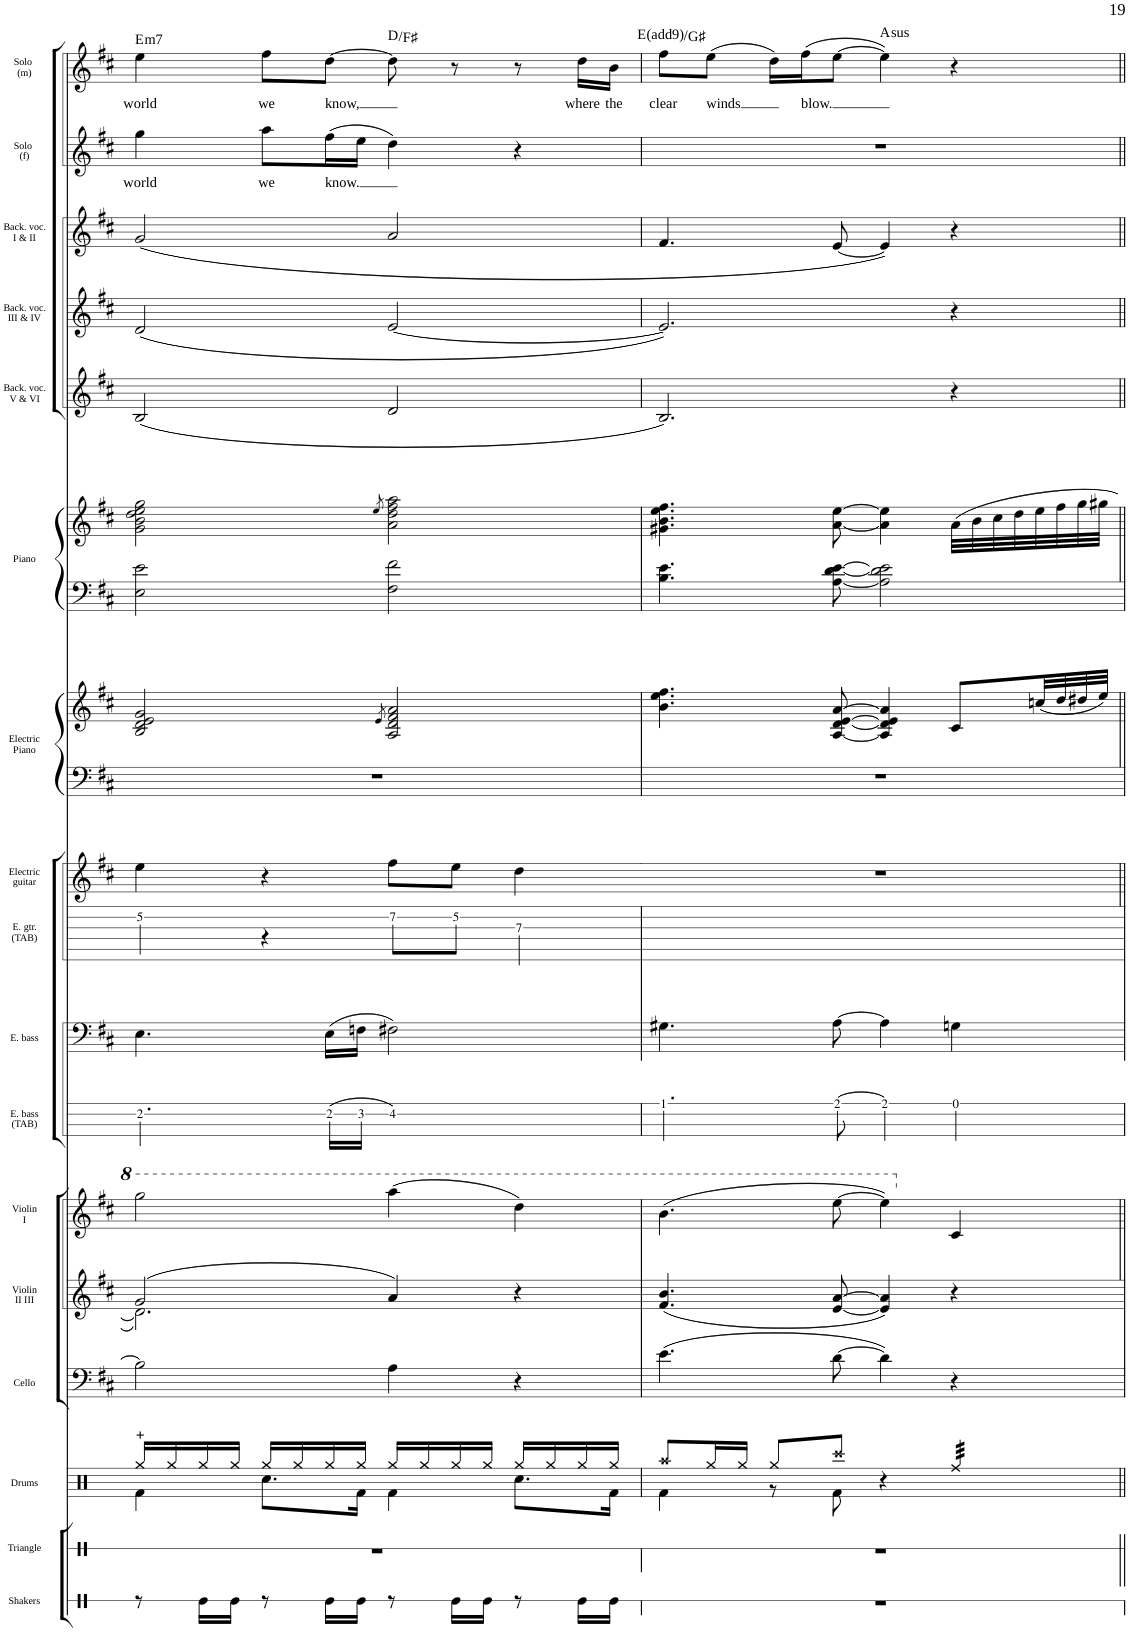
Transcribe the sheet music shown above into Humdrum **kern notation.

**kern	**kern	**kern	**kern	**kern	**kern	**kern	**kern	**kern	**kern	**kern	**kern	**kern	**kern	**kern	**kern	**kern	**kern	**text	**kern	**text	**harte
*part17	*part16	*part15	*part14	*part13	*part12	*part11	*part10	*part9	*part8	*part7	*part7	*part6	*part6	*part5	*part4	*part3	*part2	*part2	*part1	*part1	*part1
*staff19	*staff18	*staff17	*staff16	*staff15	*staff14	*staff13	*staff12	*staff11	*staff10	*staff9	*staff8	*staff7	*staff6	*staff5	*staff4	*staff3	*staff2	*staff2	*staff1	*staff1	*
*I"Shakers	*I"Triangle	*I"Drums	*I"Cello	*I"Violin II III	*I"Violin I	*I"E. bass (TAB)	*I"E. bass	*I"E. gtr. (TAB)	*I"Electric  guitar	*I"Electric  Piano	*	*I"Piano	*	*I"Back. voc. V &amp; VI	*I"Back. voc. III &amp; IV	*I"Back. voc. I &amp; II	*I"Solo   (f)	*	*I"Solo   (m)	*	*
*I'Shks.	*I'Trgl.	*I'Drm.	*	*I'Vln. II III	*I'Vln. I	*I'E. bass  (TAB)	*	*I'E. gtr. (TAB)	*I'Elec. gtr.	*I'E.   Pno.	*	*I'Pno.	*	*	*	*	*I'Solo   (f)	*	*I'Solo   (m)	*	*
!!LO:PB:g=z
*stria1	*stria1	*	*	*	*	*stria4	*	*stria6	*	*	*	*	*	*	*	*	*	*	*	*	*
*clefX	*clefX	*clefX	*clefF4	*clefG2	*clefG2	*	*clefF4	*	*clefG2	*clefF4	*clefG2	*clefF4	*clefG2	*clefG2	*clefG2	*clefG2	*clefG2	*	*clefG2	*	*
*	*	*	*	*	*	*	*Trd7c12	*	*Trd7c12	*	*	*	*	*	*	*	*Trd5c9	*	*Trd8c14	*	*
*k[f#c#]	*k[f#c#]	*k[f#c#]	*k[f#c#]	*k[f#c#]	*k[f#c#]	*k[f#c#]	*k[f#c#]	*k[f#c#]	*k[f#c#]	*k[f#c#]	*k[f#c#]	*k[f#c#]	*k[f#c#]	*k[f#c#]	*k[f#c#]	*k[f#c#]	*k[f#c#]	*	*k[f#c#]	*	*
*D:	*D:	*D:	*D:	*D:	*D:	*D:	*D:	*D:	*D:	*D:	*D:	*D:	*D:	*D:	*D:	*D:	*D:	*	*D:	*	*
*M4/4	*M4/4	*M4/4	*M4/4	*M4/4	*M4/4	*	*M4/4	*	*M4/4	*M4/4	*M4/4	*M4/4	*M4/4	*M4/4	*M4/4	*M4/4	*M4/4	*	*M4/4	*	*
=1	=1	=1	=1	=1	=1	=1	=1	=1	=1	=1	=1	=1	=1	=1	=1	=1	=1	=1	=1	=1	=1
*	*	*^	*	*^	*	*	*	*	*	*	*	*	*	*	*	*	*	*	*	*	*
!	!	!	!	!	!	!	!	!	!	!	!	!	!	!	!	!	!	!	!	!LO:LY:b	!	!LO:LY:b	!LO:H:kt=m7
8r	1r	16Rgg/LL	4Rf\	2B\]	(2g/	2.d\]	2ggg\	4.EE\	4.E\	4e\	4ee\	1r	2B/ 2d/ 2e/ 2g/	2E\ 2e\	2g\ 2b\ 2dd\ 2ee\ 2gg\	(2B/	(2d/	(2g/	4gg\	world	4ee\	world	E:min7
.	.	16Rgg/	.	.	.	.	.	.	.	.	.	.	.	.	.	.	.	.	.	.	.	.	.
16Re\LL	.	16Rgg/	.	.	.	.	.	.	.	.	.	.	.	.	.	.	.	.	.	.	.	.	.
16Re\JJ	.	16Rgg/JJ	.	.	.	.	.	.	.	.	.	.	.	.	.	.	.	.	.	.	.	.	.
!	!	!	!	!	!	!	!	!	!	!	!	!	!	!	!	!	!	!	!	!LO:LY:b	!	!LO:LY:b	!
8r	.	16Rgg/LL	8.Rcc\L	.	.	.	.	.	.	4r	4r	.	.	.	.	.	.	.	8aa\L	we	8ff#\L	we	.
.	.	16Rgg/	.	.	.	.	.	.	.	.	.	.	.	.	.	.	.	.	.	.	.	.	.
!	!	!	!	!	!	!	!	!	!	!	!	!	!	!	!	!	!	!	!	!LO:LY:b	!	!LO:LY:b	!
16Re\LL	.	16Rgg/	.	.	.	.	.	(16EE\LL	(16E\LL	.	.	.	.	.	.	.	.	.	(16ff#\L	know.	[8dd\J	know,	.
16Re\JJ	.	16Rgg/JJ	16Rf\Jk	.	.	.	.	16FF\JJ	16Fn\JJ	.	.	.	.	.	.	.	.	.	16ee\JJ	.	.	.	.
.	.	.	.	.	.	.	.	.	.	.	.	.	8qe/	.	8qee/	.	.	.	.	.	.	.	.
8r	.	16Rgg/LL	4Rf\	4A\	4a/)	.	(4aaa\	2FF#)	2F#X\)	8f#\L	8ff#\L	.	2A/ 2d/ 2f#/ 2a/	2F#\ 2f#\	2a\ 2dd\ 2ff#\ 2aa\	2d/	[2e/	2a/	4dd\)	.	8dd\]	.	D:maj/3
.	.	16Rgg/	.	.	.	.	.	.	.	.	.	.	.	.	.	.	.	.	.	.	.	.	.
16Re\LL	.	16Rgg/	.	.	.	.	.	.	.	8e\J	8ee\J	.	.	.	.	.	.	.	.	.	8r	.	.
16Re\JJ	.	16Rgg/JJ	.	.	.	.	.	.	.	.	.	.	.	.	.	.	.	.	.	.	.	.	.
8r	.	16Rgg/LL	8.Rcc\L	4r	4r	4ryy	4ddd\)	.	.	4d\	4dd\	.	.	.	.	.	.	.	4r	.	8r	.	.
.	.	16Rgg/	.	.	.	.	.	.	.	.	.	.	.	.	.	.	.	.	.	.	.	.	.
!	!	!	!	!	!	!	!	!	!	!	!	!	!	!	!	!	!	!	!	!	!	!LO:LY:b	!
16Re\LL	.	16Rgg/	.	.	.	.	.	.	.	.	.	.	.	.	.	.	.	.	.	.	16dd\LL	where	.
!	!	!	!	!	!	!	!	!	!	!	!	!	!	!	!	!	!	!	!	!	!	!LO:LY:b	!
16Re\JJ	.	16Rgg/JJ	16Rf\Jk	.	.	.	.	.	.	.	.	.	.	.	.	.	.	.	.	.	16b\JJ	the	.
*	*	*	*	*	*v	*v	*	*	*	*	*	*	*	*	*	*	*	*	*	*	*	*	*
=2	=2	=2	=2	=2	=2	=2	=2	=2	=2	=2	=2	=2	=2	=2	=2	=2	=2	=2	=2	=2	=2	=2
!	!	!	!	!	!	!	!	!	!	!	!	!	!	!	!	!	!	!	!	!	!LO:LY:b	!
1r	1r	8Raa/L	4Rf\	(4.e\	(4.f#/ 4.b/	(4.bb\	4.GG#\	4.G#X\	1ryy	1r	1r	4.b\ 4.ee\ 4.ff#\	4.B\ 4.e\	4.g#X\ 4.b\ 4.ee\ 4.ff#\	2.B/)	2.e/])	4.f#/	1r	.	8ff#\L	clear	E:maj(9)/3
!	!	!	!	!	!	!	!	!	!	!	!	!	!	!	!	!	!	!	!	!	!LO:LY:b	!
.	.	16Rgg/L	.	.	.	.	.	.	.	.	.	.	.	.	.	.	.	.	.	(8ee\J	winds	.
.	.	16Rgg/JJ	.	.	.	.	.	.	.	.	.	.	.	.	.	.	.	.	.	.	.	.
.	.	8Rgg/L	8r	.	.	.	.	.	.	.	.	.	.	.	.	.	.	.	.	16dd\LL)	.	.
!	!	!	!	!	!	!	!	!	!	!	!	!	!	!	!	!	!	!	!	!	!LO:LY:b	!
.	.	.	.	.	.	.	.	.	.	.	.	.	.	.	.	.	.	.	.	(16ff#\J	blow.	.
.	.	8Rccc/J	8Rf\	[8d\	[8e/ [8a/	[8eee\	[8AA\	[8A\	.	.	.	[8A/ [8d/ [8e/ [8a/	[8A\ [8d\ [8e\	[8a\ [8ee\	.	.	[8e/	.	.	[8ee\J	.	.
!	!	!	!	!	!	!	!	!	!	!	!	!	!	!	!	!	!	!	!	!	!	!LO:H:kt=sus
.	.	4r	2ryy	4d\])	4e/] 4a/])	4eee\])	4AA\]	4A\]	.	.	.	4A/] 4d/] 4e/] 4a/]	2A\] 2d\] 2e\]	4a\] 4ee\]	.	.	4e/])	.	.	4ee\])	.	A:sus4
*	*	*tremolo	*	*	*	*	*	*	*	*	*	*	*	*	*	*	*	*	*	*	*	*
.	.	32Rff/LLL	.	4r	4r	4c#/	4GG\	4Gn\	.	.	.	8c#/L	.	32a\LLL	4r	4r	4r	.	.	4r	.	.
.	.	32Rff/	.	.	.	.	.	.	.	.	.	.	.	32b\	.	.	.	.	.	.	.	.
.	.	32Rff/	.	.	.	.	.	.	.	.	.	.	.	32cc#\	.	.	.	.	.	.	.	.
.	.	32Rff/	.	.	.	.	.	.	.	.	.	.	.	32dd\	.	.	.	.	.	.	.	.
.	.	32Rff/	.	.	.	.	.	.	.	.	.	(32ccn/LL	.	32ee\	.	.	.	.	.	.	.	.
.	.	32Rff/	.	.	.	.	.	.	.	.	.	32dd/	.	32ff#\	.	.	.	.	.	.	.	.
.	.	32Rff/	.	.	.	.	.	.	.	.	.	32dd#X/	.	32gg\	.	.	.	.	.	.	.	.
.	.	32Rff/JJJ	.	.	.	.	.	.	.	.	.	32ee/JJJ)	.	32gg#X\JJJ	.	.	.	.	.	.	.	.
*	*	*Xtremolo	*	*	*	*	*	*	*	*	*	*	*	*	*	*	*	*	*	*	*	*
*	*	*v	*v	*	*	*	*	*	*	*	*	*	*	*	*	*	*	*	*	*	*	*
=||	=||	=||	=||	=||	=||	=||	=||	=||	=||	=||	=||	=||	=||	=||	=||	=||	=||	=||	=||	=||	=||
*-	*-	*-	*-	*-	*-	*-	*-	*-	*-	*-	*-	*-	*-	*-	*-	*-	*-	*-	*-	*-	*-
